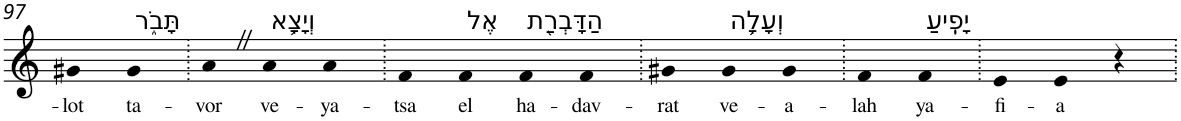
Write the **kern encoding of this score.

**kern	**text
*part1	*part1
*staff1	*staff1
*I"Piano	*
*I'Pno	*
!!LO:PB:g=z
*clefG2	*
*k[]	*
=97	=97
!	!LO:LY:b
4g#X	-lot
!LO:TX:a:t=תָּבֹ֑ר	!
!	!LO:LY:b
4g#	ta-
=98.	=98.
!	!LO:LY:b
4aZ	-vor
!LO:TX:a:t=וְיָצָ֥א	!
!	!LO:LY:b
4a	ve-
!	!LO:LY:b
4a	-ya-
=99.	=99.
!	!LO:LY:b
4f	-tsa
!LO:TX:a:t=אֶל	!
!	!LO:LY:b
4f	el
!LO:TX:a:t=הַדָּבְרַ֖ת	!
!	!LO:LY:b
4f	ha-
!	!LO:LY:b
4f	-dav-
=100.	=100.
!	!LO:LY:b
4g#X	-rat
!LO:TX:a:t=וְעָלָ֥ה	!
!	!LO:LY:b
4g#	ve-
!	!LO:LY:b
4g#	-a-
=101.	=101.
!	!LO:LY:b
4f	-lah
!LO:TX:a:t=יָפִֽיעַ	!
!	!LO:LY:b
4f	ya-
=102.	=102.
!	!LO:LY:b
4e	-fi-
!	!LO:LY:b
4e	-a
4r	.
=.	=.
*-	*-
